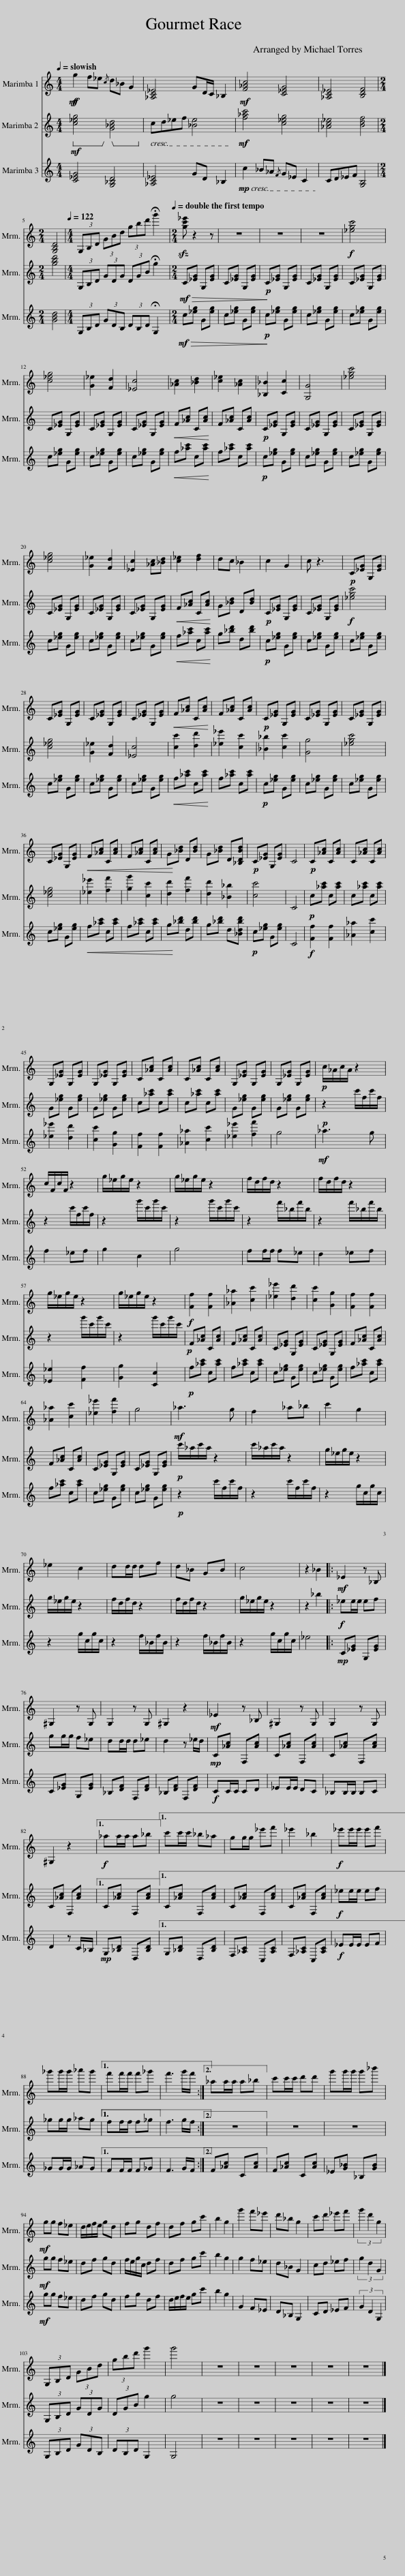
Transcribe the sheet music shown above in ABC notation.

X:1
%%score 1 2 3
L:1/8
Q:1/4=92
M:4/4
I:linebreak $
K:C
V:1 treble
V:2 treble
V:3 treble
V:1
!mf!!f! g2 f_e{/c} d_B G2 | [_A,C_E]4 GD/C/ _B,2 |!mf! [F_Ac]4 [C_EG]4 | [_A,C_E]4 [B,DF]4 |$[M:2/4] [G,B,D]4 | %5
[M:4/4][Q:1/4=122] (3G,B,D (3GBd (3gbd' !fermata!g'2 |[M:2/4][Q:1/4=185]!sfz! [gc'_e'] z2 z | z4 | z4 | z4 | %10
!f! [_egc']4 |$ [c_eg]4 | [G_e]2 [Fd]2 | [_Ec]4 | [_Ac]2 [_Bd]2 | %15
 [c_e]2 [_Ac]2 | [_B,_B]2 [Cc]2 | [G,G]4 | [_egc']4 |$ [c_eg]4 | %20
 [G_e]2 [Fd]2 | [_Ec]2 [_Ac][_Bd] | [c_e]2 [df]2 | dc _B2 | c2 G2 | %25
 c z3 |!p! C[_EG] G,[EG] |$ C[_EG] G,[EG] | C[_EG] G,[EG] | C[_EG] G,[EG] | %30
!<(! F[_Ac] C[Ac]!<)! | F[_Ac] C[Ac] |!p! C[_EG] G,[EG] | C[_EG] G,[EG] | C[_EG] G,[EG] |$ %35
 C[_EG] G,[EG] |!<(! F[_Ac] C[Ac]!<)! | F[_Ac] C[Ac] | G[_Bd] D[Bd] | G[_Bd] D[_B,DBd] | %40
!p! C[_EG] G,[EG] | C4 |!p! C[_Ac] C[Ac] | C[_Ac] C[Ac] |$ G,[_EG] G,[EG] | %45
 G,[_EG] G,[EG] | C[_Ac] C[Ac] | C[_Ac] C[Ac] | G,[_EG] G,[EG] | G,[_EG] G,[EG] | %50
!p! c/_A/c/A/ z2 |$ c/F/c/F/ z2 | g/_e/g/e/ z2 | g/_e/g/e/ z2 | f/d/f/d/ z2 | %55
 f/d/f/d/ z2 |$ g/_e/g/e/ z2 | g/_e/g/e/ z2 |!f! [Ff]2 [Ff]2 | [_A_a]2 [cc']2 | %60
 [_e_e']2 [dd']2 | [cc']2 [Gg]2 | [Ff]2 [Ff]2 |$ [_A_a]2 [cc']2 | [_e_e']2 [ff']2 | %65
 g4 |!mf! _a3 g | f2 _a_b | c'2 g2 |$ _e2 c2 | %70
 dd/d/ df | d_B GB | c4 | z2 _B2 |:!mf! _E2 z _B, |$ %75
 ^G,2 z G, | G,2 z G, | ^G,2 z2 |!mf! _E2 z _B, | ^G,2 z G, | %80
 G,2 z G, |$ ^G,2 z2 |1!f! _aa/a/ a_b ||1 c'c'/c'/ _b_a || gg/g/ _e'f' | %85
 _e'2 _b2 |!f! _e'e'/e'/ e'f' |$ _g'g'/g'/ _a'g' |1 f'f'/f'/ f'_g' || f'3 g'/f'/ :|2 %90
 _aa/a/ a_b || c'c'/c'/ d'd' | g'g'/g'/ g'_b' |$!mf! gg f_e | d/e/f/e/ gd | %95
 fg df | df gc' | b2 g2 | g'2 f'_e' | d'_b g2 | %100
 c'd' _e'f' | (3g'2 d'2 g2 |$ (3G,B,D (3GBd | (3gbd' g'2 | g'4 | %105
 z4 | z4 | z4 | z4 | z4 |] %110
V:2
!ped! [c_eg]4!ped! [G_Bd]4!ped-up! | cd_ef [_Be]4 |!mf! [f_ac']4 [c_eg]4 | [_Ac_e]4 [Bdf]4 |$[M:2/4] [gbd']4 | %5
[M:4/4] (3G,B,D (3GDG (3DGB !fermata!g2 |[M:2/4]!mf!!>(! C[_EG] G,[EG]!>)! | C[_EG] G,[EG] |!p! C[_EG] G,[EG] | C[_EG] G,[EG] | %10
 C[_EG] G,[EG] |$ C[_EG] G,[EG] | C[_EG] G,[EG] | C[_EG] G,[EG] |!<(! F[_Ac] C[Ac]!<)! | %15
 F[_Ac] C[Ac] |!p! C[_EG] G,[EG] | C[_EG] G,[EG] | C[_EG] G,[EG] |$ C[_EG] G,[EG] | %20
 C[_EG] G,[EG] | C[_EG] G,[EG] |!<(! F[_Ac] C[Ac]!<)! | G[_Bd] D[Bd] |!p! C[_EG] G,[EG] | %25
 C[_EG] G,[EG] |!f! [_egc']4 |$ [c_eg]4 | [G_e]2 [Fd]2 | [_Ec]4 | %30
 [cc']2 [dd']2 | [_e_e']2 [cc']2 | [_B_b]2 [cc']2 | [Gg]4 | [_egc']4 |$ %35
 [c_eg]4 | [_e_e']2 [ff']2 | [gg']2 [cc']2 | [dd']2 [ff']2 | [dd']2 [_B_b]2 | %40
 [cc']4 | C4 |!p! c[_ac'] c[ac'] | c[_ac'] c[ac'] |$ G[_eg] G[eg] | %45
 G[_eg] G[eg] | c[_ac'] c[ac'] | c[_ac'] c[ac'] | G[_eg] G[eg] | G[_eg] G[eg] | %50
!p! z2 c'/f/c'/f/ |$ z2 c'/f/c'/f/ | z2 g'/c'/g'/c'/ | z2 g'/c'/g'/c'/ | z2 f'/_b/f'/b/ | %55
 z2 f'/_b/f'/b/ |$ z2 g'/c'/g'/c'/ | z2 g'/c'/g'/c'/ |!p! F[_Ac] C[Ac] | F[_Ac] C[Ac] | %60
 C[_EG] G,[EG] | C[_EG] G,[EG] | F[_Ac] C[Ac] |$ F[_Ac] C[Ac] | C[_EG] G,[EG] | %65
 C[_EG] G,[EG] |!p! c'/_a/c'/a/ z2 | c'/_a/c'/a/ z2 | g/_e/g/e/ z2 |$ g/_e/g/e/ z2 | %70
 f/d/f/d/ z2 | f/d/f/d/ z2 | g/_e/g/e/ z2 | z2 _b2 |:!f! _ee/e/ ef |$ %75
 gg/g/ f_e | dd/d/ d_e | d2 z _e/d/ |!mp! C[_Ac] F,[Ac] | C[_Ac] F,[Ac] | %80
 C[_Ac] F,[Ac] |$ C[_Ac] F,[Ac] |1 C[_Ac] F,[Ac] ||1 C[_Ac] F,[Ac] || C[_Ac] F,[Ac] | %85
 C[_Ac] F,[Ac] |!f! _ee/e/ ef |$ _gg/g/ _ag |1 ff/f/ f_g || f3 g/f/ :|2 %90
 z4 || z4 | z4 |$!mf! gg f_e | df gd | %95
 f/e/g/c/ df | df gc' | b2 g2 | g2 f_e | d_B G2 | %100
 cd _ef | (3g2 d2 G2 |$ (3G,B,D (3GDG | (3DGB g2 | g4 | %105
 z4 | z4 | z4 | z4 | z4 |] %110
V:3
!mf! [C_EG]4 [G,_B,D]4 | [_A,C_E]4 GD _B,2 |!mp! c2 _B_A{/F} G_E C2 | CD_EF [G,B,]4 |$[M:2/4] [GBd]4 | %5
[M:4/4] (3G,B,D (3GDB, (3DB,D !fermata!G,2 |[M:2/4]!mf!!>(! c[_eg] G[eg]!>)! | c[_eg] G[eg] |!p! c[_eg] G[eg] | c[_eg] G[eg] | %10
 c[_eg] G[eg] |$ c[_eg] G[eg] | c[_eg] G[eg] | c[_eg] G[eg] |!<(! f[_ac'] c[ac']!<)! | %15
 f[_ac'] c[ac'] |!p! c[_eg] G[eg] | c[_eg] G[eg] | c[_eg] G[eg] |$ c[_eg] G[eg] | %20
 c[_eg] G[eg] | c[_eg] G[eg] |!<(! f[_ac'] c[ac']!<)! | g[_bd'] d[bd'] |!p! c[_eg] G[eg] | %25
 c[_eg] G[eg] | c[_eg] G[eg] |$ c[_eg] G[eg] | c[_eg] G[eg] | c[_eg] G[eg] | %30
!<(! f[_ac'] c[ac']!<)! | f[_ac'] c[ac'] |!p! c[_eg] G[eg] | c[_eg] G[eg] | c[_eg] G[eg] |$ %35
 c[_eg] G[eg] |!<(! f[_ac'] c[ac']!<)! | f[_ac'] c[ac'] | g[_bd'] d[bd'] | g[_bd'] d[_Bdbd'] | %40
!p! c[_eg] G[eg] | C4 |!f! [Ff]2 [Ff]2 | [_A_a]2 [cc']2 |$ [_e_e']2 [dd']2 | %45
 [cc']2 [Gg]2 | [Ff]2 [Ff]2 | [_A_a]2 [cc']2 | [_e_e']2 [ff']2 | g4 | %50
!mf! _a3 g |$ f2 _ef | g2 c2 | g4 | ff/f/ f_e | %55
 d2 _ef |$ [_E_e]2 [Ff]2 | [Gg]2 [Cc]2 |!p! f[_ac'] c[ac'] | f[_ac'] c[ac'] | %60
 c[_eg] G[eg] | c[_eg] G[eg] | f[_ac'] c[ac'] |$ f[_ac'] c[ac'] | c[_eg] G[eg] | %65
 c[_eg] G[eg] |!p! z2 c'/f/c'/f/ | z2 c'/f/c'/f/ | z2 g/c/g/c/ |$ z2 g/c/g/c/ | %70
 z2 f/_B/f/B/ | z2 f/_B/f/B/ | z2 g/c/g/c/ | _e4 |:!mp! C[_EG] G,[EG] |$ %75
 C[_EG] G,[EG] | _B,[DF] F,[DF] | _B,[DF] F,[DF] |!f! CC/C/ CD | _EE/E/ DC | %80
 _B,B,/B,/ B,C |$ D2 z C/_B,/ |1!mp! G,[_B,D] D,[B,D] ||1 G,[_B,D] D,[B,D] || F,[_A,C] C,[A,C] | %85
 F,[_A,C] C,[A,C] |!f! _EE/E/ EF |$ _GG/G/ _AG |1 FF/F/ F_G || F3 G/F/ :|2 %90
 F[_Ac] C[Ac] || F[_Ac] C[Ac] | _E[G_B] _B,[GB] |$!mf! gg f_e | df gd | %95
 fg df | d/e/f/e/ gc' | b2 g2 | G2 F_E | D_B, G,2 | %100
 CD _EF | (3G2 D2 G,2 |$ (3G,B,D (3GDB, | (3DB,D G,2 | G,4 | %105
 z4 | z4 | z4 | z4 | z4 |] %110
